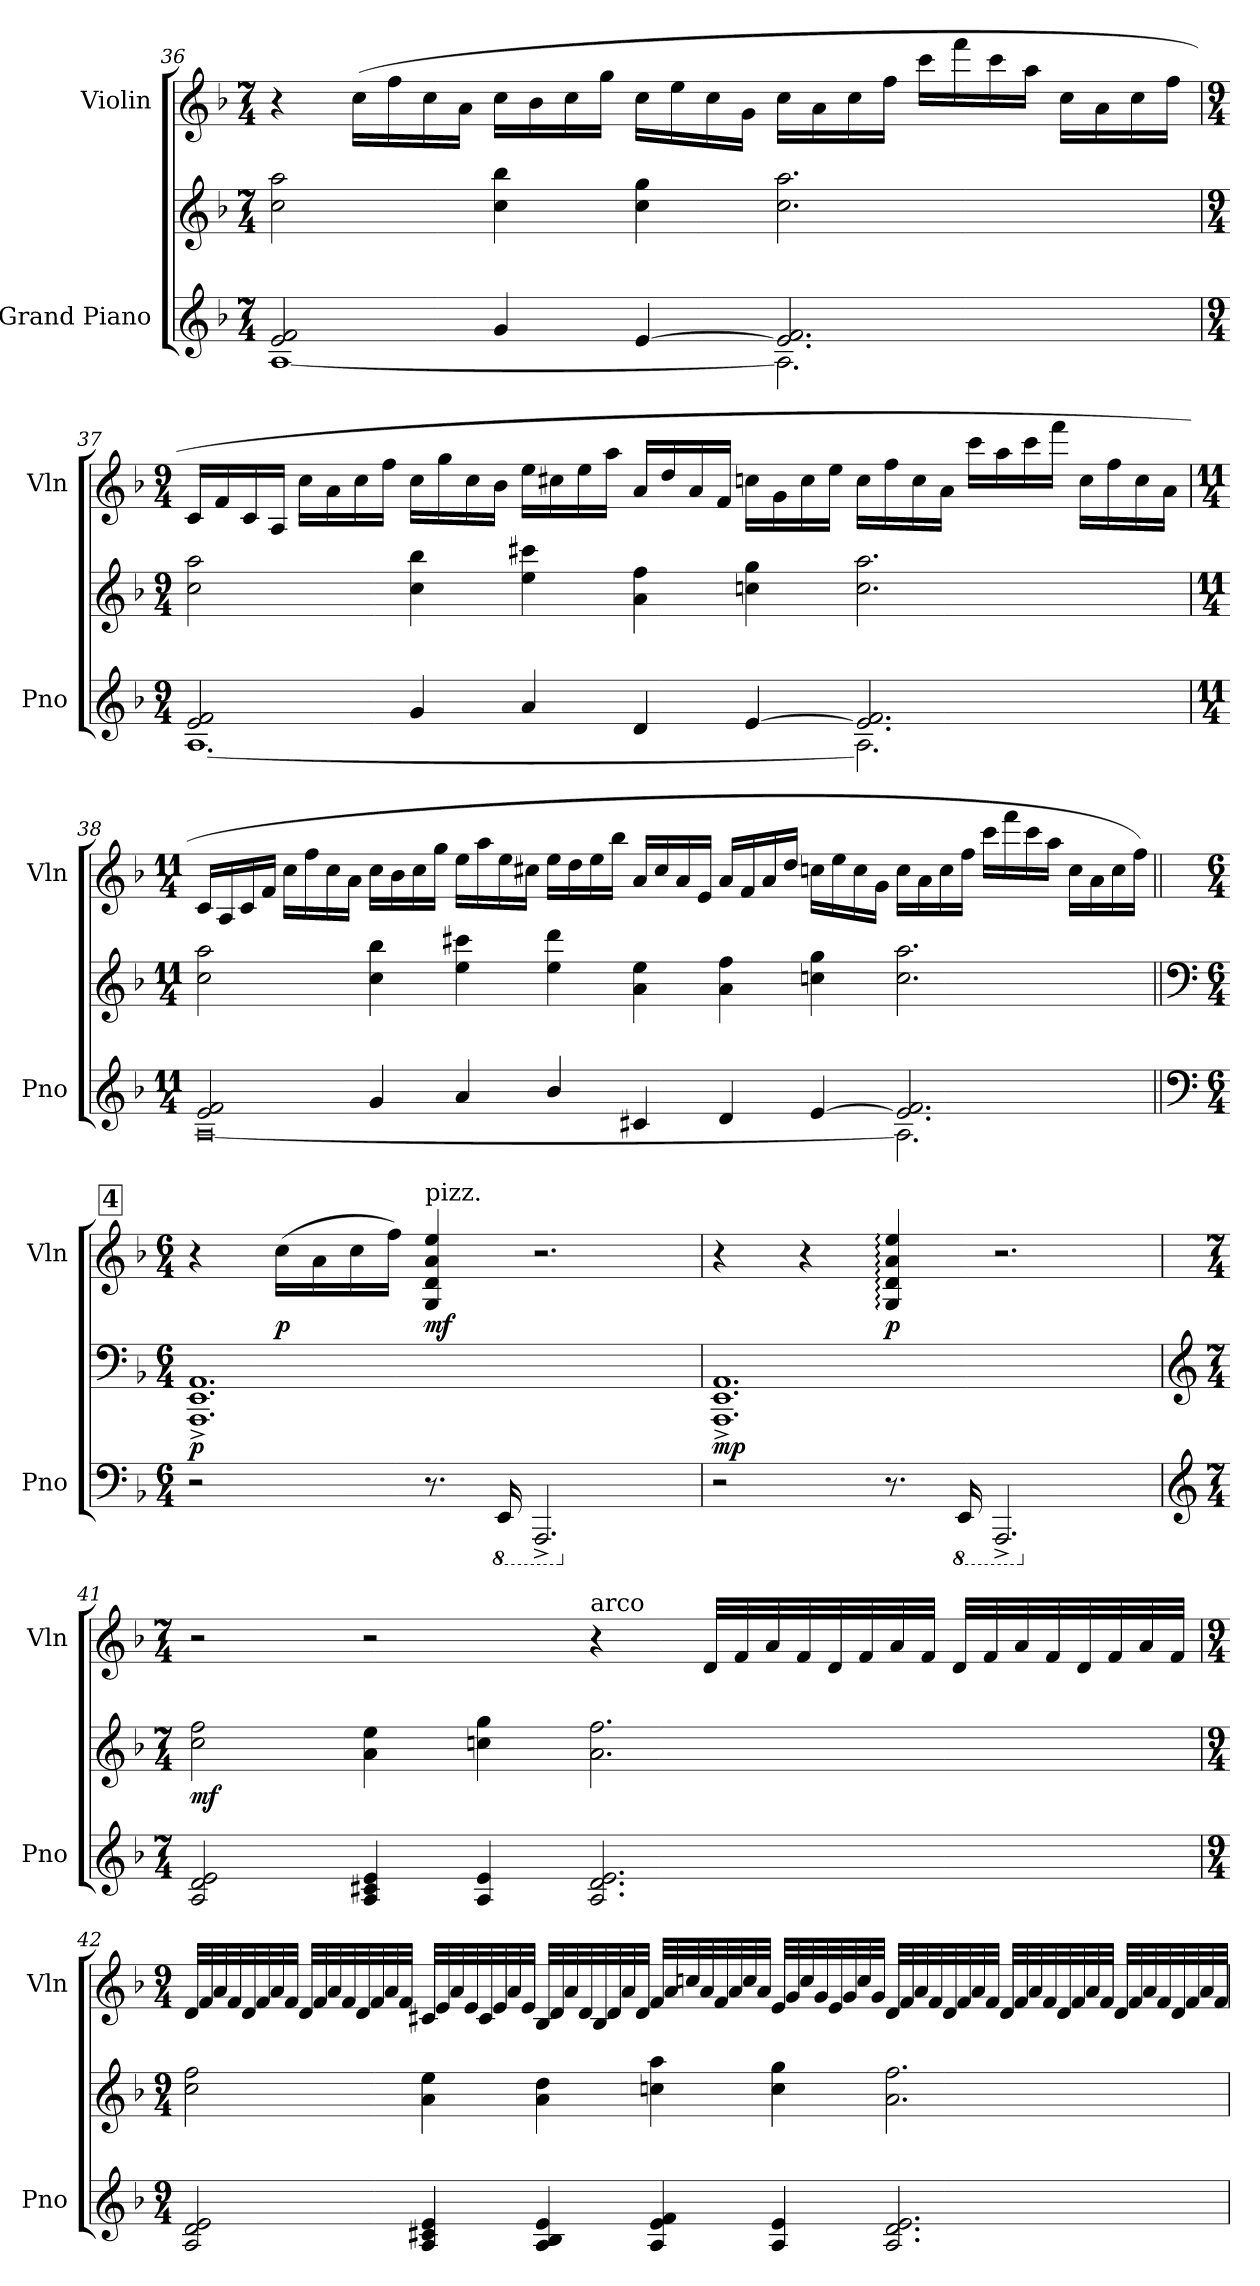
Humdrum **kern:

**kern	**kern	**dynam	**kern	**dynam
*part2	*part2	*part2	*part1	*part1
*staff3	*staff2	*staff2/3	*staff1	*staff1
*I"Grand Piano	*	*	*I"Violin	*
*I'Pno	*	*	*I'Vln	*
*clefG2	*clefG2	*	*clefG2	*
*k[b-]	*k[b-]	*	*k[b-]	*
*M7/4	*M7/4	*	*M7/4	*
=36	=36	=36	=36	=36
*^	*	*	*	*
2e/ 2f/	[1A	2cc\ 2aa\	.	4r	.
.	.	.	.	(>16cc\LL	.
.	.	.	.	16ff\	.
.	.	.	.	16cc\	.
.	.	.	.	16a\JJ	.
4g/	.	4cc\ 4bb-\	.	16cc\LL	.
.	.	.	.	16b-\	.
.	.	.	.	16cc\	.
.	.	.	.	16gg\JJ	.
[4e/	.	4cc\ 4gg\	.	16cc\LL	.
.	.	.	.	16ee\	.
.	.	.	.	16cc\	.
.	.	.	.	16g\JJ	.
2.e/] 2.f/	2.A\]	2.cc\ 2.aa\	.	16cc\LL	.
.	.	.	.	16a\	.
.	.	.	.	16cc\	.
.	.	.	.	16ff\JJ	.
.	.	.	.	16ccc\LL	.
.	.	.	.	16fff\	.
.	.	.	.	16ccc\	.
.	.	.	.	16aa\JJ	.
.	.	.	.	16cc\LL	.
.	.	.	.	16a\	.
.	.	.	.	16cc\	.
.	.	.	.	16ff\JJ	.
!!LO:LB:g=z
=37	=37	=37	=37	=37	=37
*M9/4	*	*M9/4	*	*M9/4	*
2e/ 2f/	[1.A	2cc\ 2aa\	.	16c/LL	.
.	.	.	.	16f/	.
.	.	.	.	16c/	.
.	.	.	.	16A/JJ	.
.	.	.	.	16cc\LL	.
.	.	.	.	16a\	.
.	.	.	.	16cc\	.
.	.	.	.	16ff\JJ	.
4g/	.	4cc\ 4bb-\	.	16cc\LL	.
.	.	.	.	16gg\	.
.	.	.	.	16cc\	.
.	.	.	.	16b-\JJ	.
4a/	.	4ee\ 4ccc#X\	.	16ee\LL	.
.	.	.	.	16cc#X\	.
.	.	.	.	16ee\	.
.	.	.	.	16aa\JJ	.
4d/	.	4a\ 4ff\	.	16a/LL	.
.	.	.	.	16dd/	.
.	.	.	.	16a/	.
.	.	.	.	16f/JJ	.
[4e/	.	4ccn\ 4gg\	.	16ccn\LL	.
.	.	.	.	16g\	.
.	.	.	.	16cc\	.
.	.	.	.	16ee\JJ	.
2.e/] 2.f/	2.A\]	2.cc\ 2.aa\	.	16cc\LL	.
.	.	.	.	16ff\	.
.	.	.	.	16cc\	.
.	.	.	.	16a\JJ	.
.	.	.	.	16ccc\LL	.
.	.	.	.	16aa\	.
.	.	.	.	16ccc\	.
.	.	.	.	16fff\JJ	.
.	.	.	.	16cc\LL	.
.	.	.	.	16ff\	.
.	.	.	.	16cc\	.
.	.	.	.	16a\JJ	.
!!LO:PB:g=z
=38	=38	=38	=38	=38	=38
*M11/4	*	*M11/4	*	*M11/4	*
2e/ 2f/	[0A	2cc\ 2aa\	.	16c/LL	.
.	.	.	.	16A/	.
.	.	.	.	16c/	.
.	.	.	.	16f/JJ	.
.	.	.	.	16cc\LL	.
.	.	.	.	16ff\	.
.	.	.	.	16cc\	.
.	.	.	.	16a\JJ	.
4g/	.	4cc\ 4bb-\	.	16cc\LL	.
.	.	.	.	16b-\	.
.	.	.	.	16cc\	.
.	.	.	.	16gg\JJ	.
4a/	.	4ee\ 4ccc#X\	.	16ee\LL	.
.	.	.	.	16aa\	.
.	.	.	.	16ee\	.
.	.	.	.	16cc#X\JJ	.
4b-/	.	4ee\ 4ddd\	.	16ee\LL	.
.	.	.	.	16dd\	.
.	.	.	.	16ee\	.
.	.	.	.	16bb-\JJ	.
4c#X/	.	4a\ 4ee\	.	16a/LL	.
.	.	.	.	16cc#/	.
.	.	.	.	16a/	.
.	.	.	.	16e/JJ	.
4d/	.	4a\ 4ff\	.	16a/LL	.
.	.	.	.	16f/	.
.	.	.	.	16a/	.
.	.	.	.	16dd/JJ	.
[4e/	.	4ccn\ 4gg\	.	16ccn\LL	.
.	.	.	.	16ee\	.
.	.	.	.	16cc\	.
.	.	.	.	16g\JJ	.
2.e/] 2.f/	2.A\]	2.cc\ 2.aa\	.	16cc\LL	.
.	.	.	.	16a\	.
.	.	.	.	16cc\	.
.	.	.	.	16ff\JJ	.
.	.	.	.	16ccc\LL	.
.	.	.	.	16fff\	.
.	.	.	.	16ccc\	.
.	.	.	.	16aa\JJ	.
.	.	.	.	16cc\LL	.
.	.	.	.	16a\	.
.	.	.	.	16cc\	.
.	.	.	.	16ff\JJ)	.
*v	*v	*	*	*	*
!!LO:REH:place=s1:a:B:fs=14:t=4
=39||	=39||	=39||	=39||	=39||
*clefF4	*clefF4	*	*	*
*M6/4	*M6/4	*	*M6/4	*
!	!	!LO:DY:b	!	!
2r	1.AAA^ 1.EE^ 1.AA^	p	4r	.
!	!	!	!	!LO:DY:b
.	.	.	(16cc\LL	p
.	.	.	16a\	.
.	.	.	16cc\	.
.	.	.	16ff\JJ)	.
!	!	!	!LO:TX:a:t=pizz.	!
!	!	!	!	!LO:DY:b
8.r	.	.	4G/ 4d/ 4a/ 4ee/	mf
*8ba	*	*	*	*
16EEE/	.	.	.	.
2.AAAA^/	.	.	2.r	.
!!LO:LB:g=z
=40	=40	=40	=40	=40
*X8ba	*	*	*	*
!	!	!LO:DY:b	!	!
2r	1.AAA^ 1.EE^ 1.AA^	mp	4r	.
.	.	.	4r	.
!	!	!	!	!LO:DY:b
8.r	.	.	4G/: 4d/: 4a/: 4ee/:	p
*8ba	*	*	*	*
16EEE/	.	.	.	.
2.AAAA^/	.	.	2.r	.
=41	=41	=41	=41	=41
*clefG2	*clefG2	*	*	*
*M7/4	*M7/4	*	*M7/4	*
*X8ba	*	*	*	*
!	!	!LO:DY:b	!	!
2A/ 2d/ 2e/	2cc\ 2ff\	mf	2r	.
4A/ 4c#X/ 4e/	4a\ 4ee\	.	2r	.
4A/ 4e/	4ccn\ 4gg\	.	.	.
!	!	!	!LO:TX:a:t=arco	!
2.A/ 2.d/ 2.e/	2.a\ 2.ff\	.	4r	.
!	!	!	!	!LO:DY:b
.	.	.	32d/LLL	other-dynamics
.	.	.	32f/	.
.	.	.	32a/	.
.	.	.	32f/	.
.	.	.	32d/	.
.	.	.	32f/	.
.	.	.	32a/	.
.	.	.	32f/JJJ	.
.	.	.	32d/LLL	.
.	.	.	32f/	.
.	.	.	32a/	.
.	.	.	32f/	.
.	.	.	32d/	.
.	.	.	32f/	.
.	.	.	32a/	.
.	.	.	32f/JJJ	.
!!LO:LB:g=z
=42	=42	=42	=42	=42
*M9/4	*M9/4	*	*M9/4	*
2A/ 2d/ 2e/	2cc\ 2ff\	.	32d/LLL	.
.	.	.	32f/	.
.	.	.	32a/	.
.	.	.	32f/	.
.	.	.	32d/	.
.	.	.	32f/	.
.	.	.	32a/	.
.	.	.	32f/JJJ	.
.	.	.	32d/LLL	.
.	.	.	32f/	.
.	.	.	32a/	.
.	.	.	32f/	.
.	.	.	32d/	.
.	.	.	32f/	.
.	.	.	32a/	.
.	.	.	32f/JJJ	.
4A/ 4c#X/ 4e/	4a\ 4ee\	.	32c#X/LLL	.
.	.	.	32e/	.
.	.	.	32a/	.
.	.	.	32e/	.
.	.	.	32c#/	.
.	.	.	32e/	.
.	.	.	32a/	.
.	.	.	32e/JJJ	.
4A/ 4B-/ 4e/	4a\ 4dd\	.	32B-/LLL	.
.	.	.	32d/	.
.	.	.	32a/	.
.	.	.	32d/	.
.	.	.	32B-/	.
.	.	.	32d/	.
.	.	.	32a/	.
.	.	.	32d/JJJ	.
4A/ 4e/ 4f/	4ccn\ 4aa\	.	32f/LLL	.
.	.	.	32a/	.
.	.	.	32ccn/	.
.	.	.	32a/	.
.	.	.	32f/	.
.	.	.	32a/	.
.	.	.	32cc/	.
.	.	.	32a/JJJ	.
4A/ 4e/	4cc\ 4gg\	.	32e/LLL	.
.	.	.	32g/	.
.	.	.	32cc/	.
.	.	.	32g/	.
.	.	.	32e/	.
.	.	.	32g/	.
.	.	.	32cc/	.
.	.	.	32g/JJJ	.
2.A/ 2.d/ 2.e/	2.a\ 2.ff\	.	32d/LLL	.
.	.	.	32f/	.
.	.	.	32a/	.
.	.	.	32f/	.
.	.	.	32d/	.
.	.	.	32f/	.
.	.	.	32a/	.
.	.	.	32f/JJJ	.
.	.	.	32d/LLL	.
.	.	.	32f/	.
.	.	.	32a/	.
.	.	.	32f/	.
.	.	.	32d/	.
.	.	.	32f/	.
.	.	.	32a/	.
.	.	.	32f/JJJ	.
.	.	.	32d/LLL	.
.	.	.	32f/	.
.	.	.	32a/	.
.	.	.	32f/	.
.	.	.	32d/	.
.	.	.	32f/	.
.	.	.	32a/	.
.	.	.	32f/JJJ	.
=	=	=	=	=
*-	*-	*-	*-	*-
